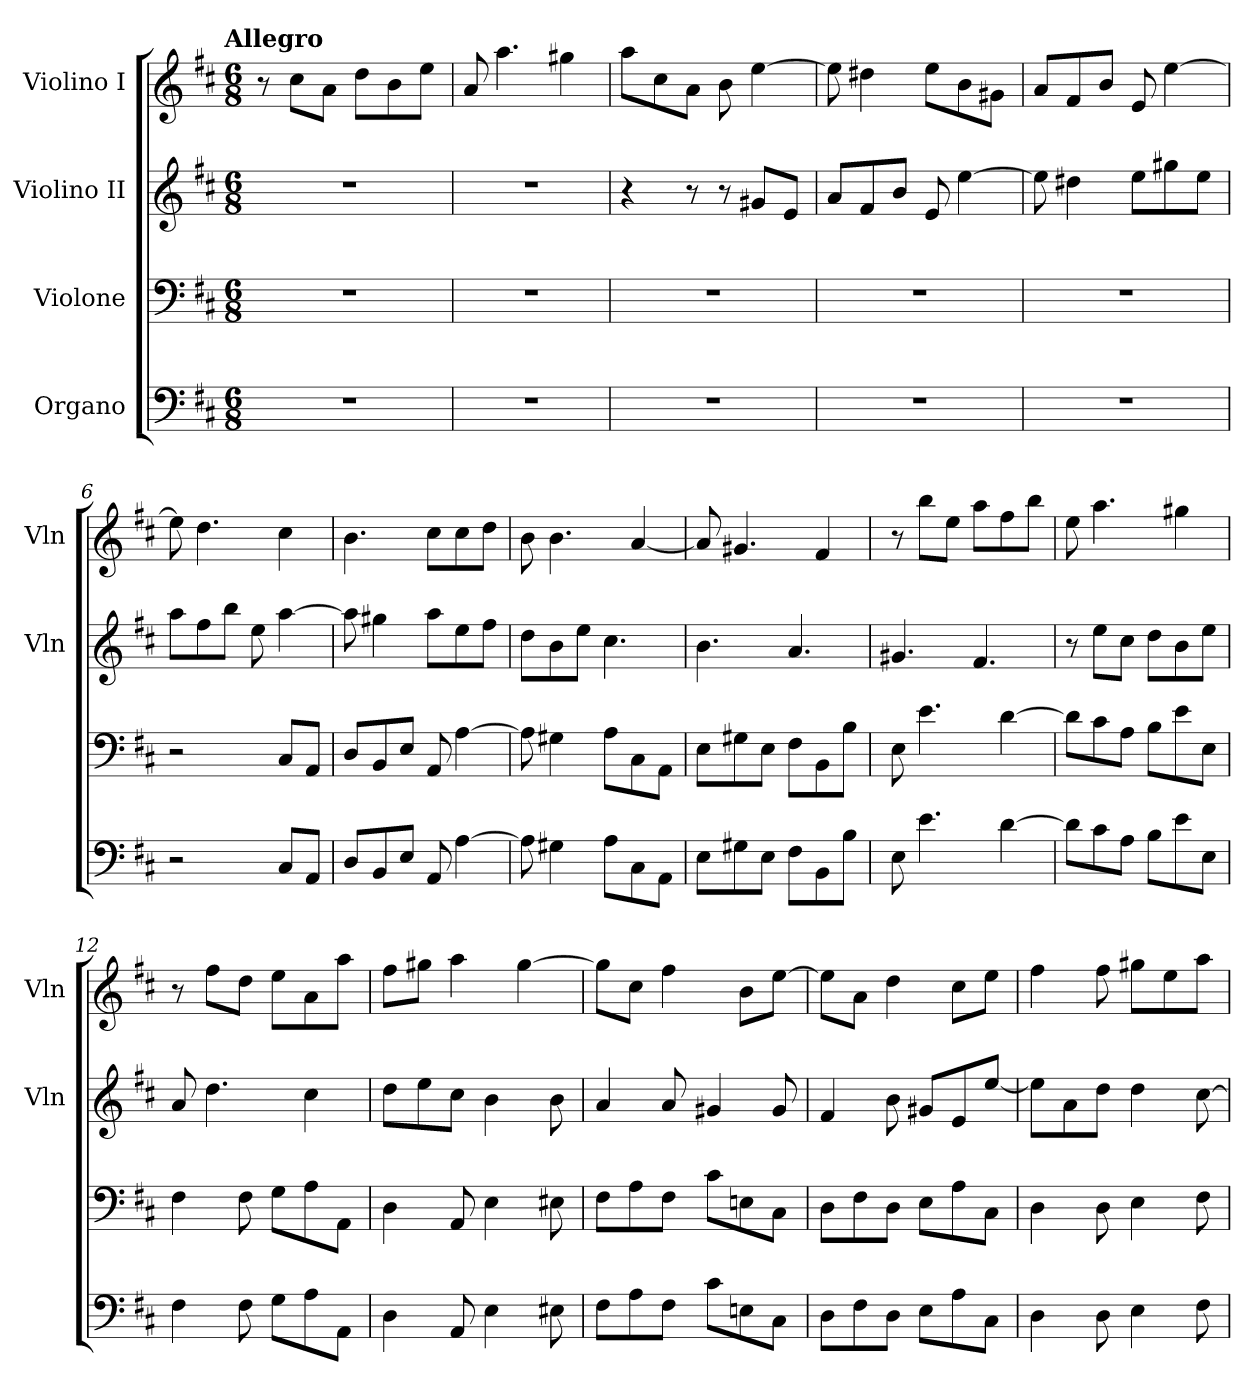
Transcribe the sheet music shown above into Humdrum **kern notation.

**kern	**kern	**kern	**kern
*part4	*part3	*part2	*part1
*staff4	*staff3	*staff2	*staff1
*I"Organo	*I"Violone	*I"Violino II	*I"Violino I
*	*	*I'Vln	*I'Vln
*clefF4	*clefF4	*clefG2	*clefG2
*k[f#c#]	*k[f#c#]	*k[f#c#]	*k[f#c#]
*D:	*D:	*D:	*D:
!!LO:TX:omd:t=Allegro
*M6/8	*M6/8	*M6/8	*M6/8
*MM135	*MM135	*MM135	*MM135
=1	=1	=1	=1
2.r	2.r	2.r	8r
.	.	.	8cc#L
.	.	.	8aJ
.	.	.	8ddL
.	.	.	8b
.	.	.	8eeJ
=2	=2	=2	=2
2.r	2.r	2.r	8a
.	.	.	4.aa
.	.	.	4gg#X
=3	=3	=3	=3
2.r	2.r	4r	8aaL
.	.	.	8cc#
.	.	8r	8aJ
.	.	8r	8b
.	.	8g#XL	[4ee
.	.	8eJ	.
=4	=4	=4	=4
2.r	2.r	8aL	8ee]
.	.	8f#	4dd#X
.	.	8bJ	.
.	.	8e	8eeL
.	.	[4ee	8b
.	.	.	8g#XJ
=5	=5	=5	=5
2.r	2.r	8ee]	8aL
.	.	4dd#X	8f#
.	.	.	8bJ
.	.	8eeL	8e
.	.	8gg#X	[4ee
.	.	8eeJ	.
=6	=6	=6	=6
2r	2r	8aaL	8ee]
.	.	8ff#	4.dd
.	.	8bbJ	.
.	.	8ee	.
8C#L	8C#L	[4aa	4cc#
8AAJ	8AAJ	.	.
=7	=7	=7	=7
8DL	8DL	8aa]	4.b
8BB	8BB	4gg#X	.
8EJ	8EJ	.	.
8AA	8AA	8aaL	8cc#L
[4A	[4A	8ee	8cc#
.	.	8ff#J	8ddJ
=8	=8	=8	=8
8A]	8A]	8ddL	8b
4G#X	4G#X	8b	4.b
.	.	8eeJ	.
8AL	8AL	4.cc#	.
8C#	8C#	.	[4a
8AAJ	8AAJ	.	.
=9	=9	=9	=9
8EL	8EL	4.b	8a]
8G#X	8G#X	.	4.g#X
8EJ	8EJ	.	.
8F#L	8F#L	4.a	.
8BB	8BB	.	4f#
8BJ	8BJ	.	.
=10	=10	=10	=10
8E	8E	4.g#X	8r
4.e	4.e	.	8bbL
.	.	.	8eeJ
.	.	4.f#	8aaL
[4d	[4d	.	8ff#
.	.	.	8bbJ
=11	=11	=11	=11
8dL]	8dL]	8r	8ee
8c#	8c#	8eeL	4.aa
8AJ	8AJ	8cc#J	.
8BL	8BL	8ddL	.
8e	8e	8b	4gg#X
8EJ	8EJ	8eeJ	.
=12	=12	=12	=12
4F#	4F#	8a	8r
.	.	4.dd	8ff#L
8F#	8F#	.	8ddJ
8GL	8GL	.	8eeL
8A	8A	4cc#	8a
8AAJ	8AAJ	.	8aaJ
=13	=13	=13	=13
4D	4D	8ddL	8ff#L
.	.	8ee	8gg#XJ
8AA	8AA	8cc#J	4aa
4E	4E	4b	.
.	.	.	[4gg#
8E#X	8E#X	8b	.
=14	=14	=14	=14
8F#L	8F#L	4a	8gg#L]
8A	8A	.	8cc#J
8F#J	8F#J	8a	4ff#
8c#L	8c#L	4g#X	.
8En	8En	.	8bL
8C#J	8C#J	8g#	[8eeJ
=15	=15	=15	=15
8DL	8DL	4f#	8eeL]
8F#	8F#	.	8aJ
8DJ	8DJ	8b	4dd
8EL	8EL	8g#XL	.
8A	8A	8e	8cc#L
8C#J	8C#J	[8eeJ	8eeJ
=16	=16	=16	=16
4D	4D	8eeL]	4ff#
.	.	8a	.
8D	8D	8ddJ	8ff#
4E	4E	4dd	8gg#XL
.	.	.	8ee
8F#	8F#	[8cc#	8aaJ
=	=	=	=
*-	*-	*-	*-
